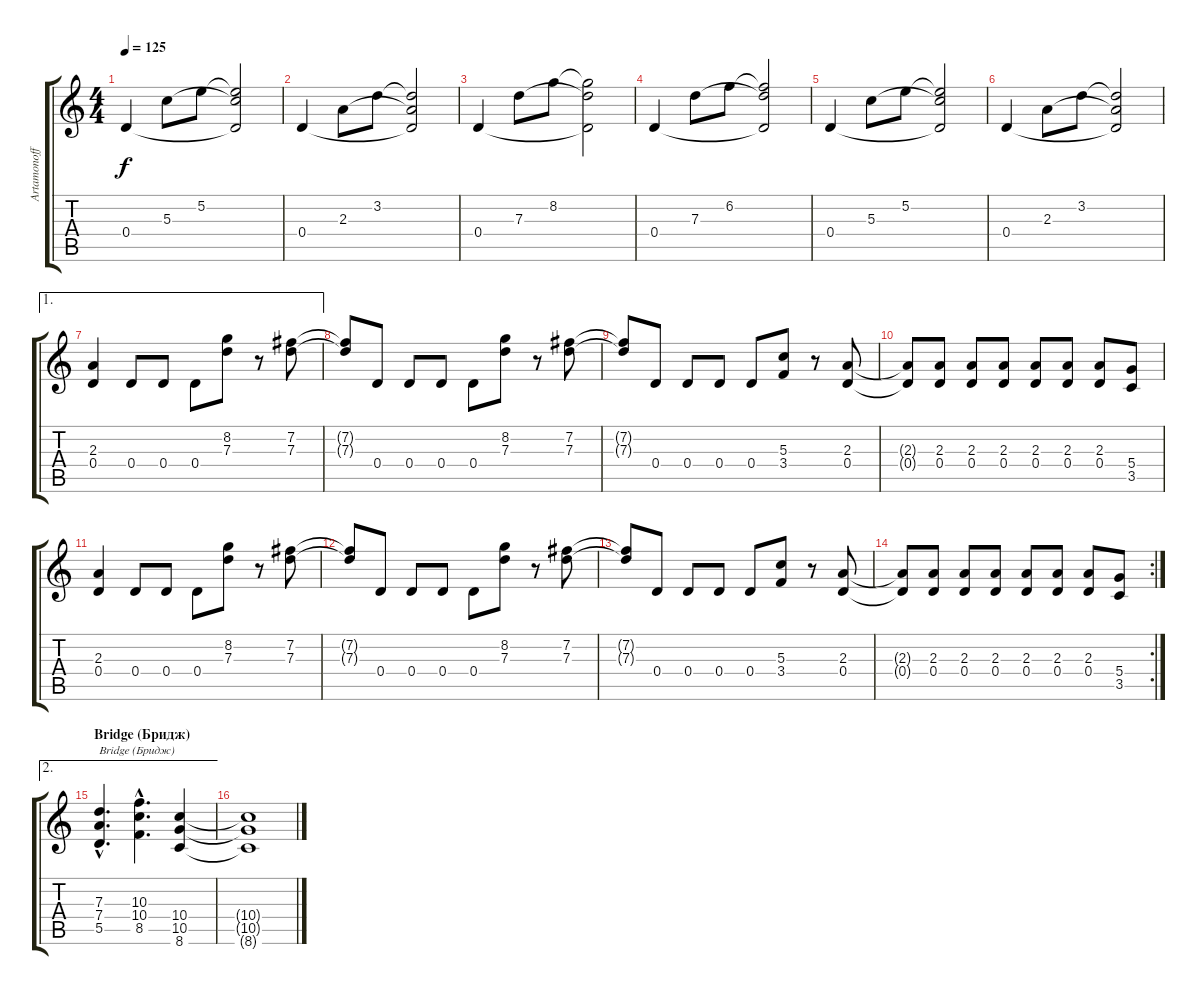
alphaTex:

\track ("Artamonoff Alexander (Артамонов)" "Artamonoff") {instrument distortionguitar}
\staff {score tabs}
\tuning (E4 B3 G3 D3 A2 E2) {hide}
\ts (4 4)
\tempo 125
\clef g2
\ks c
0.4.4{dy f} 5.3.8 5.2.8 (5.2{t} 5.3{t} 0.4{t}).2 |
0.4.4 2.3.8 3.2.8 (3.2{t} 2.3{t} 0.4{t}).2 |
0.4.4 7.3.8 8.2.8 (8.2{t} 7.3{t} 0.4{t}).2 |
0.4.4 7.3.8 6.2.8 (6.2{t} 7.3{t} 0.4{t}).2 |
0.4.4 5.3.8 5.2.8 (5.2{t} 5.3{t} 0.4{t}).2 |
0.4.4 2.3.8 3.2.8 (3.2{t} 2.3{t} 0.4{t}).2 |
\ae 1
(2.3 0.4).4 0.4.8 0.4.8 0.4.8 (8.2 7.3).8 r.8 (7.2 7.3).8 |
(7.2{t} 7.3{t}).8 0.4.8 0.4.8 0.4.8 0.4.8 (8.2 7.3).8 r.8 (7.2 7.3).8 |
(7.2{t} 7.3{t}).8 0.4.8 0.4.8 0.4.8 0.4.8 (5.3 3.4).8 r.8 (2.3 0.4).8 |
(2.3{t} 0.4{t}).8 (2.3 0.4).8 (2.3 0.4).8 (2.3 0.4).8 (2.3 0.4).8 (2.3 0.4).8 (2.3 0.4).8 (5.4 3.5).8 |
(2.3 0.4).4 0.4.8 0.4.8 0.4.8 (8.2 7.3).8 r.8 (7.2 7.3).8 |
(7.2{t} 7.3{t}).8 0.4.8 0.4.8 0.4.8 0.4.8 (8.2 7.3).8 r.8 (7.2 7.3).8 |
(7.2{t} 7.3{t}).8 0.4.8 0.4.8 0.4.8 0.4.8 (5.3 3.4).8 r.8 (2.3 0.4).8 |
\rc 2
(2.3{t} 0.4{t}).8 (2.3 0.4).8 (2.3 0.4).8 (2.3 0.4).8 (2.3 0.4).8 (2.3 0.4).8 (2.3 0.4).8 (5.4 3.5).8 |
\ae 2
\section ("" "Bridge (Бридж)")
(7.3{hac} 7.4{hac} 5.5{hac}).4{d txt "Bridge (Бридж)"} (10.3{hac} 10.4{hac} 8.5{hac}).4{d} (10.4 10.5 8.6).4 |
(10.4{t} 10.5{t} 8.6{t}).1
